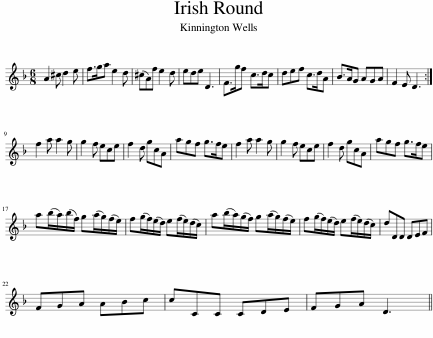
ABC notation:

X:1
L:1/8
M:6/8
I:linebreak $
K:Dmin
V:1 treble
V:1
 A2 ^c d2 e | f>ga e2 d | (^cA)f e2 d | ede D3 | F>gf c>dc | %5
 def c>dA | B>AG AGA | F2 E D3 :|$ f2 a a2 g | g2 f ece | %10
 f2 d gcA | agf g>fe | f2 a a2 g | g2 f ece | f2 d gcA | %15
 agf g>fe |$ a(b/a/)(b/f/) g(a/g/)(f/e/) | f(g/f/)(e/d/) e(f/e/)(d/c/) | a(b/a/)(g/f/) g(a/g/)(f/e/) | f(g/f/)(e/d/) e(f/e/)(d/c/) | %20
 dDD DEF |$ FGA ABc | cCC CDE | FGA D3 || %24
